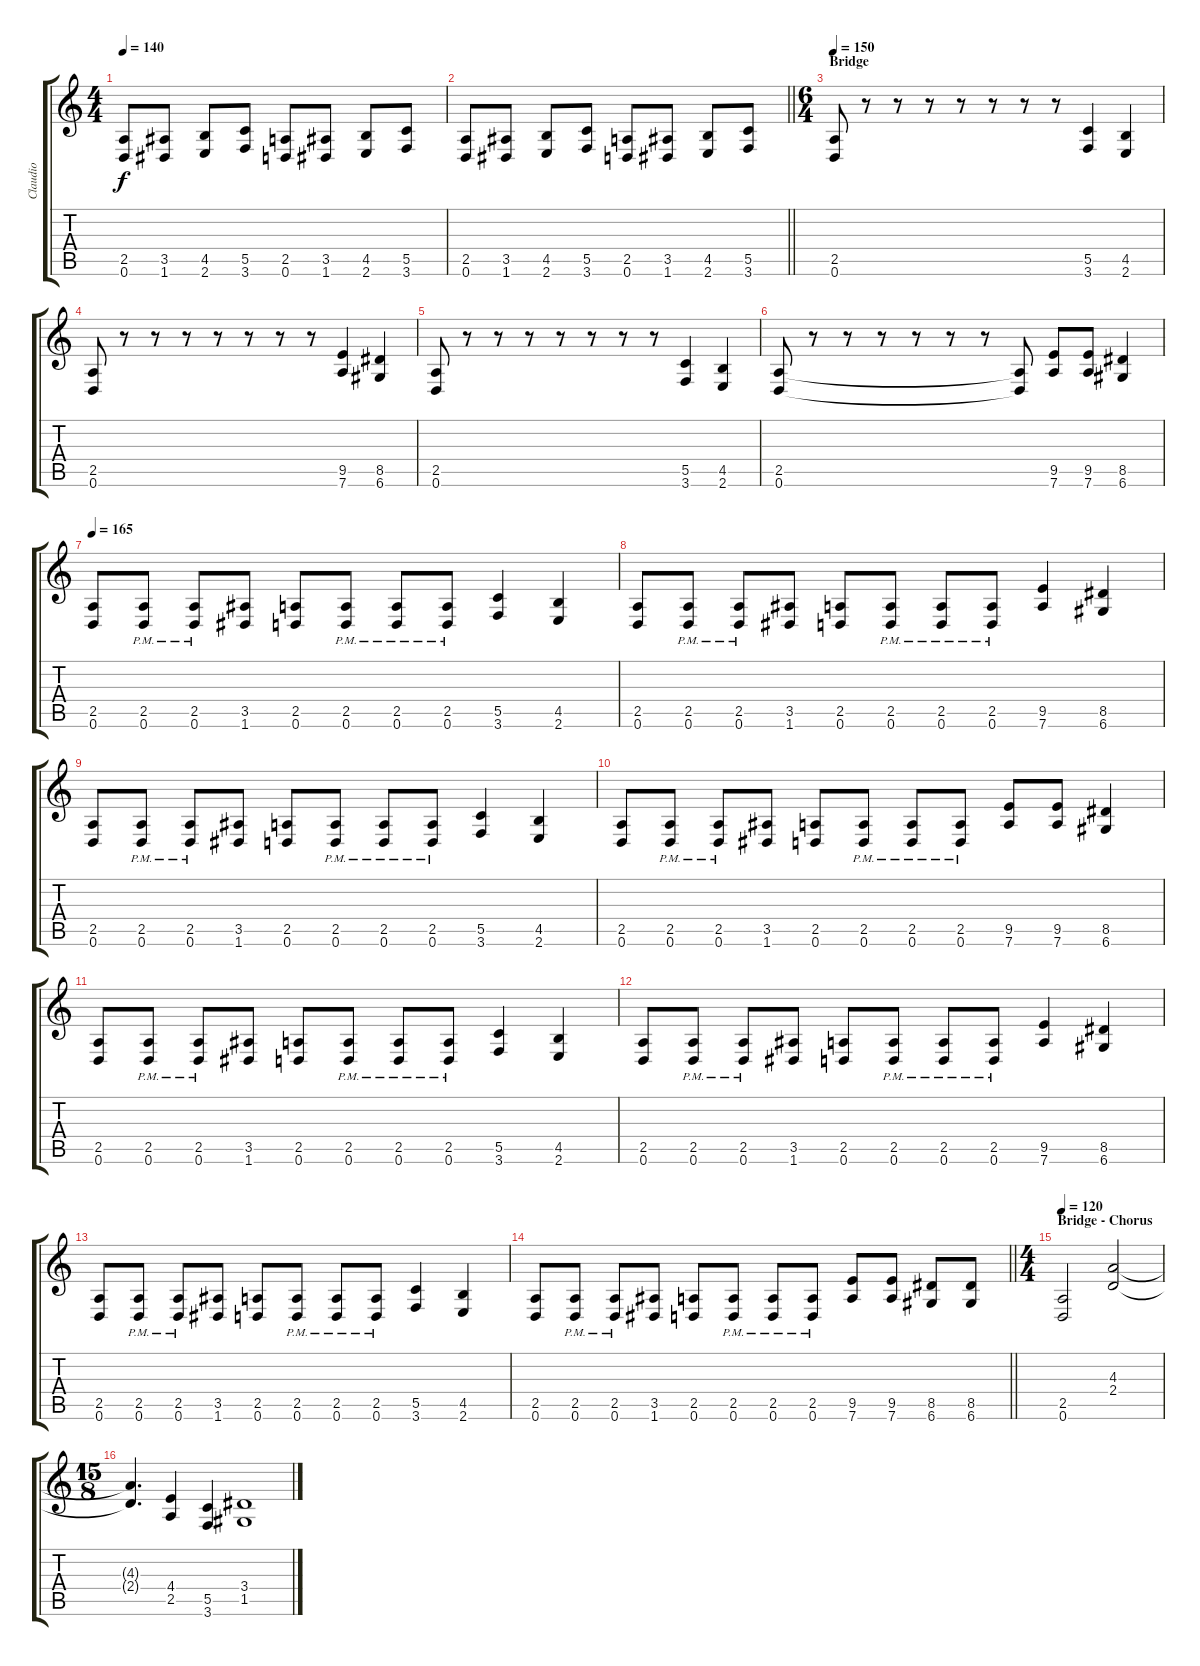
\track ("Claudio" "Claudio") {instrument distortionguitar}
\staff {score tabs}
\tuning (D4 A3 F3 C3 G2 D2) {hide}
\ts (4 4)
\tempo 140
\clef g2
\ks c
(2.5 0.6).8{dy f} (3.5 1.6).8 (4.5 2.6).8 (5.5 3.6).8 (2.5 0.6).8 (3.5 1.6).8 (4.5 2.6).8 (5.5 3.6).8 |
\barLineRight lightlight
(2.5 0.6).8 (3.5 1.6).8 (4.5 2.6).8 (5.5 3.6).8 (2.5 0.6).8 (3.5 1.6).8 (4.5 2.6).8 (5.5 3.6).8 |
\ts (6 4)
\section ("" "Bridge")
\tempo 150
(2.5 0.6).8 r.8 r.8 r.8 r.8 r.8 r.8 r.8 (5.5 3.6).4 (4.5 2.6).4 |
(2.5 0.6).8 r.8 r.8 r.8 r.8 r.8 r.8 r.8 (9.5 7.6).4 (8.5 6.6).4 |
(2.5 0.6).8 r.8 r.8 r.8 r.8 r.8 r.8 r.8 (5.5 3.6).4 (4.5 2.6).4 |
(2.5 0.6).8 r.8 r.8 r.8 r.8 r.8 r.8 (2.5{t} 0.6{t}).8 (9.5 7.6).8 (9.5 7.6).8 (8.5 6.6).4 |
\tempo 165
(2.5 0.6).8 (2.5{pm} 0.6{pm}).8 (2.5{pm} 0.6{pm}).8 (3.5 1.6).8 (2.5 0.6).8 (2.5{pm} 0.6{pm}).8 (2.5{pm} 0.6{pm}).8 (2.5{pm} 0.6{pm}).8 (5.5 3.6).4 (4.5 2.6).4 |
(2.5 0.6).8 (2.5{pm} 0.6{pm}).8 (2.5{pm} 0.6{pm}).8 (3.5 1.6).8 (2.5 0.6).8 (2.5{pm} 0.6{pm}).8 (2.5{pm} 0.6{pm}).8 (2.5{pm} 0.6{pm}).8 (9.5 7.6).4 (8.5 6.6).4 |
(2.5 0.6).8 (2.5{pm} 0.6{pm}).8 (2.5{pm} 0.6{pm}).8 (3.5 1.6).8 (2.5 0.6).8 (2.5{pm} 0.6{pm}).8 (2.5{pm} 0.6{pm}).8 (2.5{pm} 0.6{pm}).8 (5.5 3.6).4 (4.5 2.6).4 |
(2.5 0.6).8 (2.5{pm} 0.6{pm}).8 (2.5{pm} 0.6{pm}).8 (3.5 1.6).8 (2.5 0.6).8 (2.5{pm} 0.6{pm}).8 (2.5{pm} 0.6{pm}).8 (2.5{pm} 0.6{pm}).8 (9.5 7.6).8 (9.5 7.6).8 (8.5 6.6).4 |
(2.5 0.6).8 (2.5{pm} 0.6{pm}).8 (2.5{pm} 0.6{pm}).8 (3.5 1.6).8 (2.5 0.6).8 (2.5{pm} 0.6{pm}).8 (2.5{pm} 0.6{pm}).8 (2.5{pm} 0.6{pm}).8 (5.5 3.6).4 (4.5 2.6).4 |
(2.5 0.6).8 (2.5{pm} 0.6{pm}).8 (2.5{pm} 0.6{pm}).8 (3.5 1.6).8 (2.5 0.6).8 (2.5{pm} 0.6{pm}).8 (2.5{pm} 0.6{pm}).8 (2.5{pm} 0.6{pm}).8 (9.5 7.6).4 (8.5 6.6).4 |
(2.5 0.6).8 (2.5{pm} 0.6{pm}).8 (2.5{pm} 0.6{pm}).8 (3.5 1.6).8 (2.5 0.6).8 (2.5{pm} 0.6{pm}).8 (2.5{pm} 0.6{pm}).8 (2.5{pm} 0.6{pm}).8 (5.5 3.6).4 (4.5 2.6).4 |
\barLineRight lightlight
(2.5 0.6).8 (2.5{pm} 0.6{pm}).8 (2.5{pm} 0.6{pm}).8 (3.5 1.6).8 (2.5 0.6).8 (2.5{pm} 0.6{pm}).8 (2.5{pm} 0.6{pm}).8 (2.5{pm} 0.6{pm}).8 (9.5 7.6).8 (9.5 7.6).8 (8.5 6.6).8 (8.5 6.6).8 |
\ts (4 4)
\section ("" "Bridge - Chorus")
\tempo 120
(2.5 0.6).2 (4.3 2.4).2 |
\ts (15 8)
(4.3{t} 2.4{t}).4{d} (4.4 2.5).4 (5.5 3.6).4 (3.4 1.5).1
